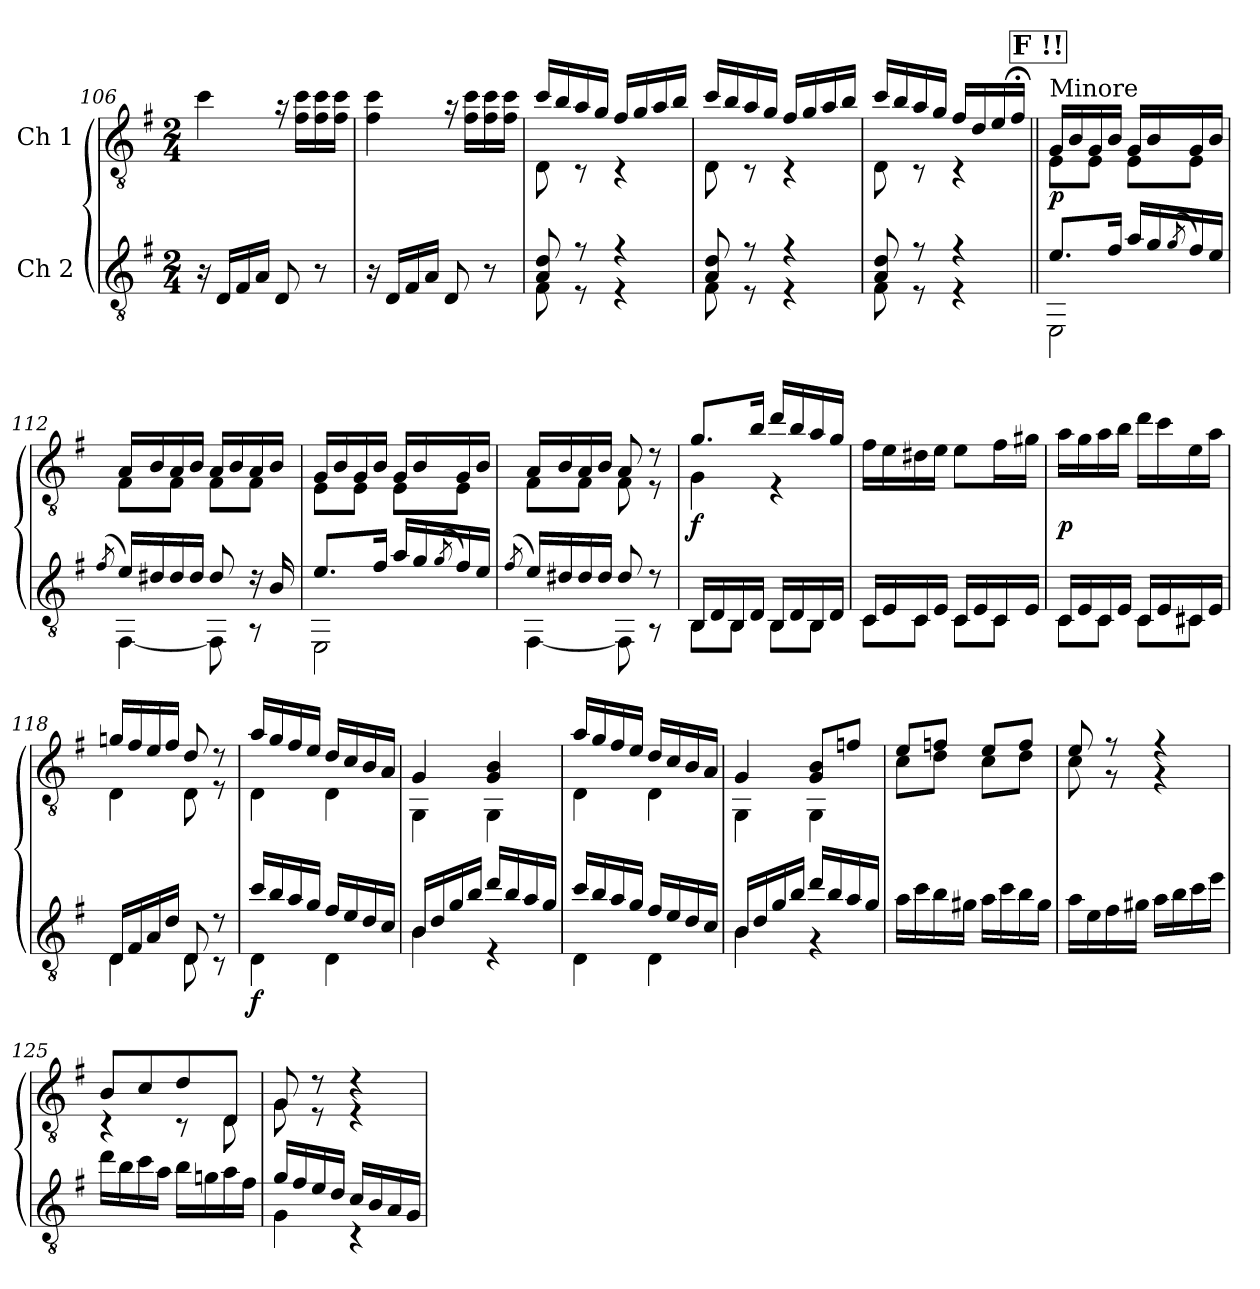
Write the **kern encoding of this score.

**kern	**dynam	**kern	**dynam
*part2	*part2	*part1	*part1
*staff2	*staff2	*staff1	*staff1
*I"Ch 2	*	*I"Ch 1	*
*clefGv2	*	*clefGv2	*
*k[f#]	*	*k[f#]	*
*G:	*	*G:	*
*M2/4	*	*M2/4	*
=106	=106	=106	=106
16r	.	4cc\	.
16D/LL	.	.	.
16F#/	.	.	.
16A/JJ	.	.	.
8D/	.	16ra	.
.	.	16f#\ 16cc\LL	.
8r	.	16f#\ 16cc\	.
.	.	16f#\ 16cc\JJ	.
=107	=107	=107	=107
16r	.	4f#\ 4cc\	.
16D/LL	.	.	.
16F#/	.	.	.
16A/JJ	.	.	.
8D/	.	16ra	.
.	.	16f#\ 16cc\LL	.
8r	.	16f#\ 16cc\	.
.	.	16f#\ 16cc\JJ	.
!!LO:LB:g=z
=108	=108	=108	=108
*^	*	*^	*
8A/ 8d/	8F#\	.	16cc/LL	8D\	.
.	.	.	16b/	.	.
8rf	8rE	.	16a/	8rC	.
.	.	.	16g/JJ	.	.
4rf	4rE	.	16f#/LL	4rC	.
.	.	.	16g/	.	.
.	.	.	16a/	.	.
.	.	.	16b/JJ	.	.
=109	=109	=109	=109	=109	=109
8A/ 8d/	8F#\	.	16cc/LL	8D\	.
.	.	.	16b/	.	.
8rf	8rE	.	16a/	8rC	.
.	.	.	16g/JJ	.	.
4rf	4rE	.	16f#/LL	4rC	.
.	.	.	16g/	.	.
.	.	.	16a/	.	.
.	.	.	16b/JJ	.	.
=110	=110	=110	=110	=110	=110
8A/ 8d/	8F#\	.	16cc/LL	8D\	.
.	.	.	16b/	.	.
8rf	8rE	.	16a/	8rC	.
.	.	.	16g/JJ	.	.
4rf	4rE	.	16f#/LL	4rC	.
.	.	.	16d/	.	.
.	.	.	16e/	.	.
.	.	.	16f#;</JJ	.	.
!!LO:LB:g=z	!!
!!LO:REH:place=s1:a:t=F	!!
=111||	=111||	=111||	=111||	=111||	=111||
!	!	!	!LO:TX:a:t=Minore	!	!
!	!	!	!	!	!LO:DY:b
8.e/L	2EE\	.	16G/LL	8E\L	p
.	.	.	16B/	.	.
.	.	.	16G/	8E\J	.
16f#/Jk	.	.	16B/JJ	.	.
16a/LL	.	.	16G/LL	8E\L	.
16g/	.	.	16B/	.	.
(8qg/	.	.	.	.	.
16f#/)	.	.	16G/	8E\J	.
16e/JJ	.	.	16B/JJ	.	.
=112	=112	=112	=112	=112	=112
(8qf#/	.	.	.	.	.
16e/LL)	[4FF#\	.	16A/LL	8F#\L	.
16d#X/	.	.	16B/	.	.
16d#/	.	.	16A/	8F#\J	.
16d#/JJ	.	.	16B/JJ	.	.
8d#/	8FF#\]	.	16A/LL	8F#\L	.
.	.	.	16B/	.	.
16rd	8rAA	.	16A/	8F#\J	.
16B/	.	.	16B/JJ	.	.
=113	=113	=113	=113	=113	=113
8.e/L	2EE\	.	16G/LL	8E\L	.
.	.	.	16B/	.	.
.	.	.	16G/	8E\J	.
16f#/Jk	.	.	16B/JJ	.	.
16a/LL	.	.	16G/LL	8E\L	.
16g/	.	.	16B/	.	.
(8qg/	.	.	.	.	.
16f#/)	.	.	16G/	8E\J	.
16e/JJ	.	.	16B/JJ	.	.
!!LO:PB:g=z	!!
=114	=114	=114	=114	=114	=114
(8qf#/	.	.	.	.	.
16e/LL)	[4FF#\	.	16A/LL	8F#\L	.
16d#X/	.	.	16B/	.	.
16d#/	.	.	16A/	8F#\J	.
16d#/JJ	.	.	16B/JJ	.	.
8d#/	8FF#\]	.	8A/	8F#\	.
8rd	8rAA	.	8rd	8rE	.
!!LO:PB:g=z	!!
=115	=115	=115	=115	=115	=115
!	!	!	!	!	!LO:DY:b
16BB/LL	8BB\L	.	8.g/L	4G\	f
16D/	.	.	.	.	.
16BB/	8BB\J	.	.	.	.
16D/JJ	.	.	16b/Jk	.	.
16BB/LL	8BB\L	.	16dd/LL	4r	.
16D/	.	.	16b/	.	.
16BB/	8BB\J	.	16a/	.	.
16D/JJ	.	.	16g/JJ	.	.
*	*	*	*v	*v	*
=116	=116	=116	=116	=116
16C/LL	8C\L	.	16f#\LL	.
16E/	.	.	16e\	.
16C/	8C\J	.	16d#X\	.
16E/JJ	.	.	16e\JJ	.
16C/LL	8C\L	.	8e\L	.
16E/	.	.	.	.
16C/	8C\J	.	16f#\L	.
16E/JJ	.	.	16g#X\JJ	.
=117	=117	=117	=117	=117
!	!	!	!	!LO:DY:b
16C/LL	8C\L	.	16a\LL	p
16E/	.	.	16g\	.
16C/	8C\J	.	16a\	.
16E/JJ	.	.	16b\JJ	.
16C/LL	8C\L	.	16dd\LL	.
16E/	.	.	16cc\	.
16C#/	8C#\J	.	16e\	.
16E/JJ	.	.	16a\JJ	.
!!LO:PB:g=z
=118	=118	=118	=118	=118
*	*	*	*^	*
16D/LL	4D\	.	16gn/LL	4D\	.
16F#/	.	.	16f#/	.	.
16A/	.	.	16e/	.	.
16d/JJ	.	.	16f#/JJ	.	.
8D/	8D\	.	8d/	8D\	.
8rd	8rC	.	8rd	8rE	.
=119	=119	=119	=119	=119	=119
!	!	!LO:DY:b	!	!	!
16cc/LL	4D\	f	16a/LL	4D\	.
16b/	.	.	16g/	.	.
16a/	.	.	16f#/	.	.
16g/JJ	.	.	16e/JJ	.	.
16f#/LL	4D\	.	16d/LL	4D\	.
16e/	.	.	16c/	.	.
16d/	.	.	16B/	.	.
16c/JJ	.	.	16A/JJ	.	.
=120	=120	=120	=120	=120	=120
16B/LL	4B\	.	4G/	4GG\	.
16d/	.	.	.	.	.
16g/	.	.	.	.	.
16b/JJ	.	.	.	.	.
16dd/LL	4r	.	4G/ 4B/	4GG\	.
16b/	.	.	.	.	.
16a/	.	.	.	.	.
16g/JJ	.	.	.	.	.
=121	=121	=121	=121	=121	=121
16cc/LL	4D\	.	16a/LL	4D\	.
16b/	.	.	16g/	.	.
16a/	.	.	16f#/	.	.
16g/JJ	.	.	16e/JJ	.	.
16f#/LL	4D\	.	16d/LL	4D\	.
16e/	.	.	16c/	.	.
16d/	.	.	16B/	.	.
16c/JJ	.	.	16A/JJ	.	.
!!LO:PB:g=z	!!
=122	=122	=122	=122	=122	=122
16B/LL	4B\	.	4G/	4GG\	.
16d/	.	.	.	.	.
16g/	.	.	.	.	.
16b/JJ	.	.	.	.	.
16dd/LL	4r	.	8G/ 8B/L	4GG\	.
16b/	.	.	.	.	.
16a/	.	.	8fn/J	.	.
16g/JJ	.	.	.	.	.
*v	*v	*	*	*	*
!!LO:PB:g=z	!!
=123	=123	=123	=123	=123
16a\LL	.	8e/L	8c\L	.
16cc\	.	.	.	.
16b\	.	8fn/J	8d\J	.
16g#X\JJ	.	.	.	.
16a\LL	.	8e/L	8c\L	.
16cc\	.	.	.	.
16b\	.	8f/J	8d\J	.
16g#\JJ	.	.	.	.
=124	=124	=124	=124	=124
16a\LL	.	8e/	8c\	.
16e\	.	.	.	.
16f#\	.	8rf	8rG	.
16g#X\JJ	.	.	.	.
16a\LL	.	4rf	4rG	.
16b\	.	.	.	.
16cc\	.	.	.	.
16ee\JJ	.	.	.	.
=125	=125	=125	=125	=125
16dd\LL	.	8B/L	4rC	.
16b\	.	.	.	.
16cc\	.	8c/	.	.
16a\JJ	.	.	.	.
16b\LL	.	8d/	8rC	.
16gn\	.	.	.	.
16a\	.	8D/J	8D\	.
16f#\JJ	.	.	.	.
!!LO:PB:g=z	!!
=126	=126	=126	=126	=126
*^	*	*	*	*
16g/LL	4G\	.	8G/	8G\	.
16f#/	.	.	.	.	.
16e/	.	.	8rd	8rE	.
16d/JJ	.	.	.	.	.
16c/LL	4rC	.	4rd	4rE	.
16B/	.	.	.	.	.
16A/	.	.	.	.	.
16G/JJ	.	.	.	.	.
*v	*v	*	*	*	*
*	*	*v	*v	*
=	=	=	=
*-	*-	*-	*-
